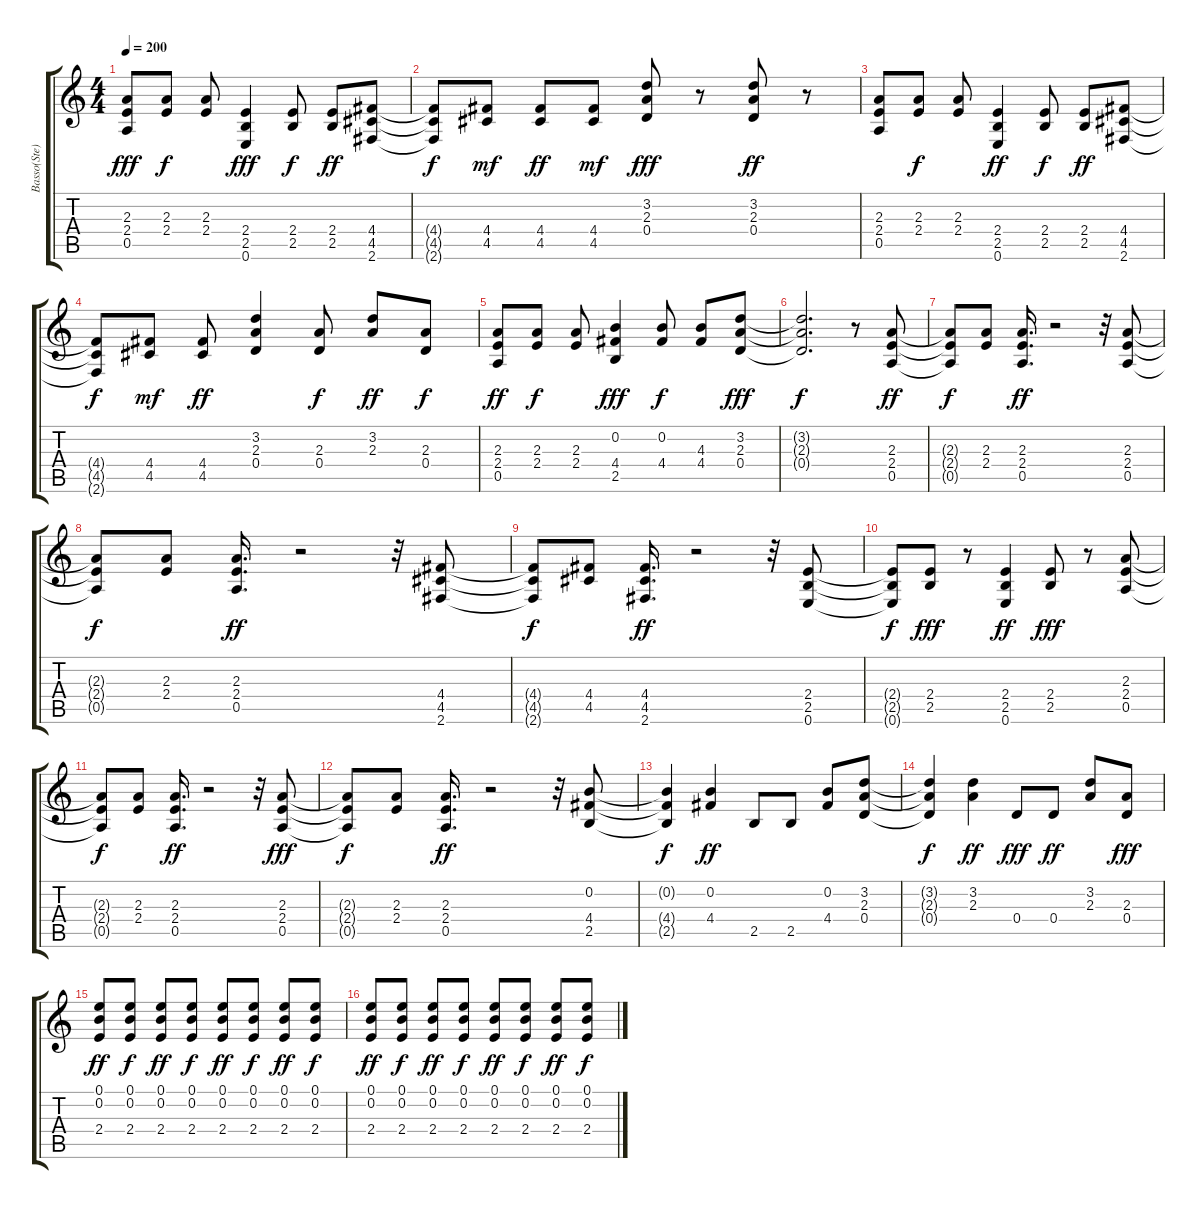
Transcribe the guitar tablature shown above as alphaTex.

\track ("Basso(Ste)" "Basso(Ste)") {instrument slapbass1}
\staff {score tabs}
\tuning (E4 B3 G3 D3 A2 E2) {hide}
\ts (4 4)
\tempo 200
\clef g2
\ks c
(2.3 2.4 0.5).8{dy fff} (2.3 2.4).8{dy f} (2.3 2.4).8 (2.4 2.5 0.6).4{dy fff} (2.4 2.5).8{dy f} (2.4 2.5).8{dy ff} (4.4 4.5 2.6).8 |
(4.4{t} 4.5{t} 2.6{t}).8{dy f} (4.4 4.5).8{dy mf} (4.4 4.5).8{dy ff} (4.4 4.5).8{dy mf} (3.2 2.3 0.4).8{dy fff} r.8 (3.2 2.3 0.4).8{dy ff} r.8 |
(2.3 2.4 0.5).8 (2.3 2.4).8{dy f} (2.3 2.4).8 (2.4 2.5 0.6).4{dy ff} (2.4 2.5).8{dy f} (2.4 2.5).8{dy ff} (4.4 4.5 2.6).8 |
(4.4{t} 4.5{t} 2.6{t}).8{dy f} (4.4 4.5).8{dy mf} (4.4 4.5).8{dy ff} (3.2 2.3 0.4).4 (2.3 0.4).8{dy f} (3.2 2.3).8{dy ff} (2.3 0.4).8{dy f} |
(2.3 2.4 0.5).8{dy ff} (2.3 2.4).8{dy f} (2.3 2.4).8 (0.2 4.4 2.5).4{dy fff} (0.2 4.4).8{dy f} (4.3 4.4).8 (3.2 2.3 0.4).8{dy fff} |
(3.2{t} 2.3{t} 0.4{t}).2{d dy f} r.8 (2.3 2.4 0.5).8{dy ff} |
(2.3{t} 2.4{t} 0.5{t}).8{dy f} (2.3 2.4).8 (2.3 2.4 0.5).16{d dy ff} r.2 r.32 (2.3 2.4 0.5).8 |
(2.3{t} 2.4{t} 0.5{t}).8{dy f} (2.3 2.4).8 (2.3 2.4 0.5).16{d dy ff} r.2 r.32 (4.4 4.5 2.6).8 |
(4.4{t} 4.5{t} 2.6{t}).8{dy f} (4.4 4.5).8 (4.4 4.5 2.6).16{d dy ff} r.2 r.32 (2.4 2.5 0.6).8 |
(2.4{t} 2.5{t} 0.6{t}).8{dy f} (2.4 2.5).8{dy fff} r.8 (2.4 2.5 0.6).4{dy ff} (2.4 2.5).8{dy fff} r.8 (2.3 2.4 0.5).8 |
(2.3{t} 2.4{t} 0.5{t}).8{dy f} (2.3 2.4).8 (2.3 2.4 0.5).16{d dy ff} r.2 r.32 (2.3 2.4 0.5).8{dy fff} |
(2.3{t} 2.4{t} 0.5{t}).8{dy f} (2.3 2.4).8 (2.3 2.4 0.5).16{d dy ff} r.2 r.32 (0.2 4.4 2.5).8 |
(0.2{t} 4.4{t} 2.5{t}).4{dy f} (0.2 4.4).4{dy ff} 2.5.8 2.5.8 (0.2 4.4).8 (3.2 2.3 0.4).8 |
(3.2{t} 2.3{t} 0.4{t}).4{dy f} (3.2 2.3).4{dy ff} 0.4.8{dy fff} 0.4.8{dy ff} (3.2 2.3).8 (2.3 0.4).8{dy fff} |
(0.1 0.2 2.4).8{dy ff} (0.1 0.2 2.4).8{dy f} (0.1 0.2 2.4).8{dy ff} (0.1 0.2 2.4).8{dy f} (0.1 0.2 2.4).8{dy ff} (0.1 0.2 2.4).8{dy f} (0.1 0.2 2.4).8{dy ff} (0.1 0.2 2.4).8{dy f} |
(0.1 0.2 2.4).8{dy ff} (0.1 0.2 2.4).8{dy f} (0.1 0.2 2.4).8{dy ff} (0.1 0.2 2.4).8{dy f} (0.1 0.2 2.4).8{dy ff} (0.1 0.2 2.4).8{dy f} (0.1 0.2 2.4).8{dy ff} (0.1 0.2 2.4).8{dy f}
